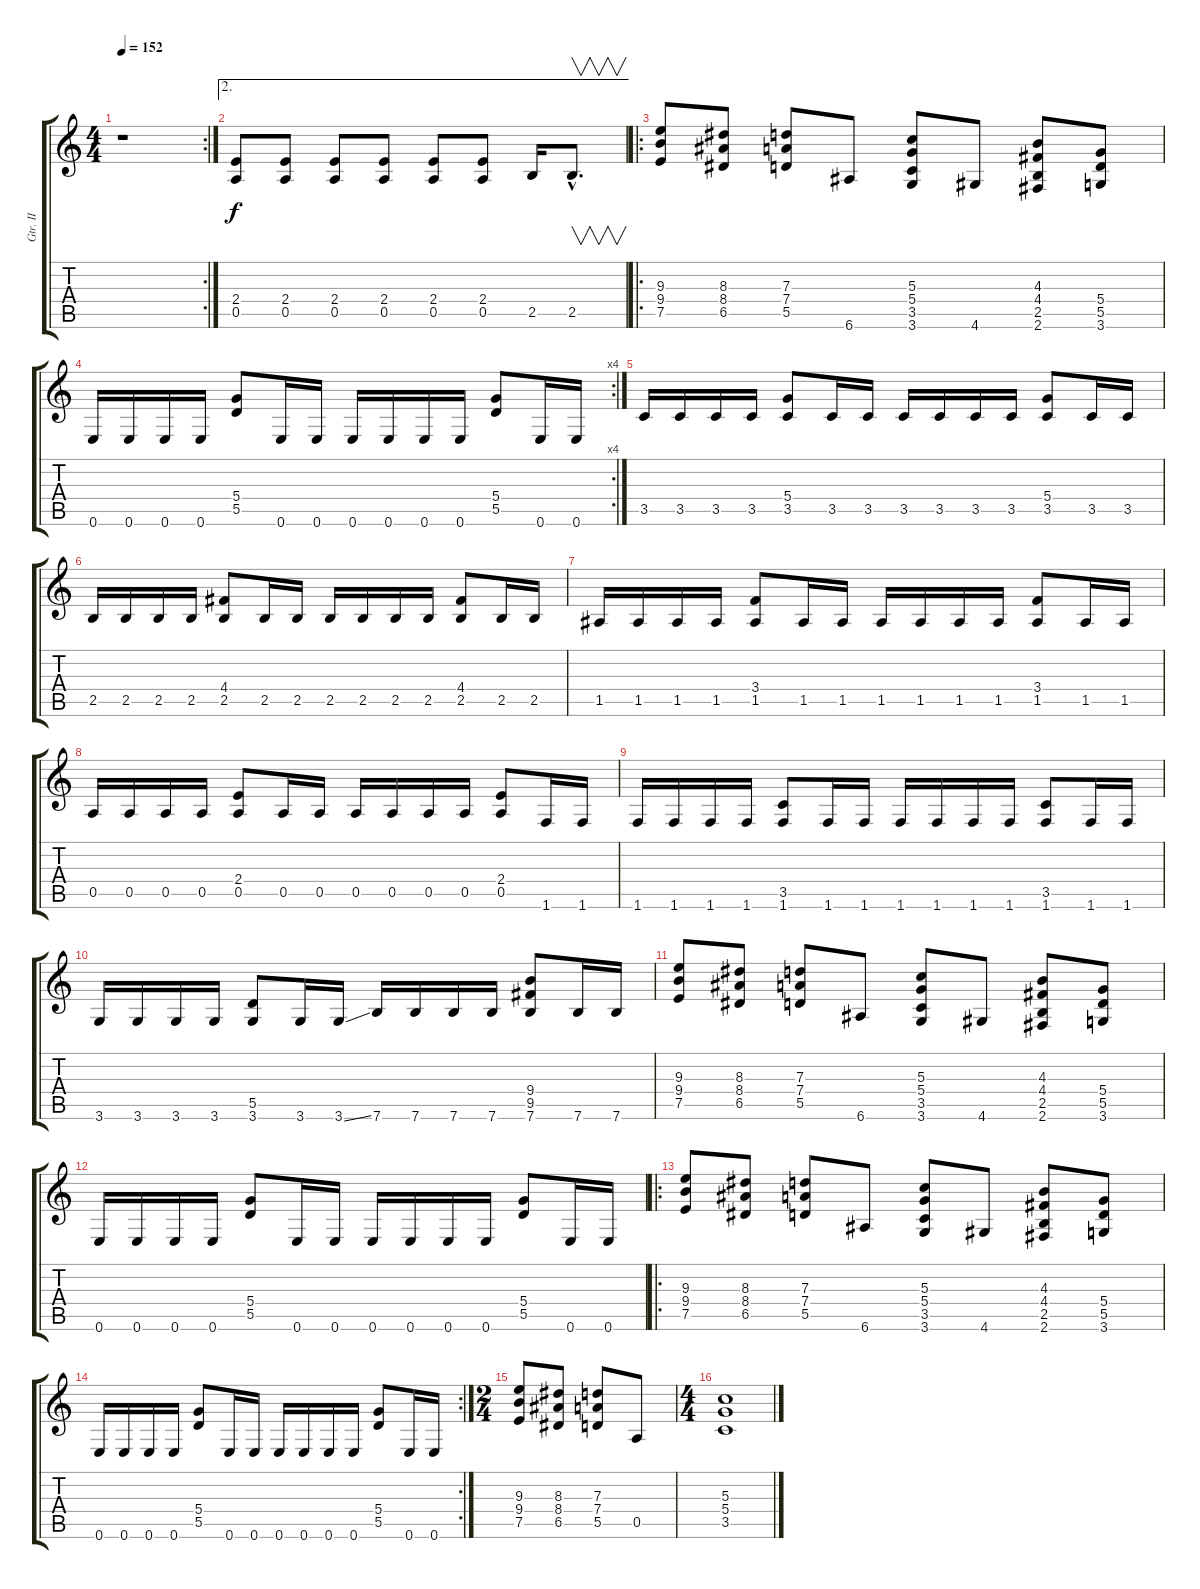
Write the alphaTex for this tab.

\track ("Gtr. II" "Gtr. II") {instrument distortionguitar}
\staff {score tabs}
\tuning (E4 B3 G3 D3 A2 E2) {hide}
\rc 2
\ts (4 4)
\tempo 152
\clef g2
\ks c
r.1{dy f} |
\ae 2
(2.4 0.5).8 (2.4 0.5).8 (2.4 0.5).8 (2.4 0.5).8 (2.4 0.5).8 (2.4 0.5).8 2.5.16 2.5{hac}.8{v d} |
\ro
(9.3 9.4 7.5).8 (8.3 8.4 6.5).8 (7.3 7.4 5.5).8 6.6.8 (5.3 5.4 3.5 3.6).8 4.6.8 (4.3 4.4 2.5 2.6).8 (5.4 5.5 3.6).8 |
\rc 4
0.6.16 0.6.16 0.6.16 0.6.16 (5.4 5.5).8 0.6.16 0.6.16 0.6.16 0.6.16 0.6.16 0.6.16 (5.4 5.5).8 0.6.16 0.6.16 |
3.5.16 3.5.16 3.5.16 3.5.16 (5.4 3.5).8 3.5.16 3.5.16 3.5.16 3.5.16 3.5.16 3.5.16 (5.4 3.5).8 3.5.16 3.5.16 |
2.5.16 2.5.16 2.5.16 2.5.16 (4.4 2.5).8 2.5.16 2.5.16 2.5.16 2.5.16 2.5.16 2.5.16 (4.4 2.5).8 2.5.16 2.5.16 |
1.5.16 1.5.16 1.5.16 1.5.16 (3.4 1.5).8 1.5.16 1.5.16 1.5.16 1.5.16 1.5.16 1.5.16 (3.4 1.5).8 1.5.16 1.5.16 |
0.5.16 0.5.16 0.5.16 0.5.16 (2.4 0.5).8 0.5.16 0.5.16 0.5.16 0.5.16 0.5.16 0.5.16 (2.4 0.5).8 1.6.16 1.6.16 |
1.6.16 1.6.16 1.6.16 1.6.16 (3.5 1.6).8 1.6.16 1.6.16 1.6.16 1.6.16 1.6.16 1.6.16 (3.5 1.6).8 1.6.16 1.6.16 |
3.6.16 3.6.16 3.6.16 3.6.16 (5.5 3.6).8 3.6.16 3.6{ss}.16 7.6.16 7.6.16 7.6.16 7.6.16 (9.4 9.5 7.6).8 7.6.16 7.6.16 |
(9.3 9.4 7.5).8 (8.3 8.4 6.5).8 (7.3 7.4 5.5).8 6.6.8 (5.3 5.4 3.5 3.6).8 4.6.8 (4.3 4.4 2.5 2.6).8 (5.4 5.5 3.6).8 |
0.6.16 0.6.16 0.6.16 0.6.16 (5.4 5.5).8 0.6.16 0.6.16 0.6.16 0.6.16 0.6.16 0.6.16 (5.4 5.5).8 0.6.16 0.6.16 |
\ro
(9.3 9.4 7.5).8 (8.3 8.4 6.5).8 (7.3 7.4 5.5).8 6.6.8 (5.3 5.4 3.5 3.6).8 4.6.8 (4.3 4.4 2.5 2.6).8 (5.4 5.5 3.6).8 |
\rc 2
0.6.16 0.6.16 0.6.16 0.6.16 (5.4 5.5).8 0.6.16 0.6.16 0.6.16 0.6.16 0.6.16 0.6.16 (5.4 5.5).8 0.6.16 0.6.16 |
\ts (2 4)
(9.3 9.4 7.5).8 (8.3 8.4 6.5).8 (7.3 7.4 5.5).8 0.5.8 |
\ts (4 4)
(5.3 5.4 3.5).1
